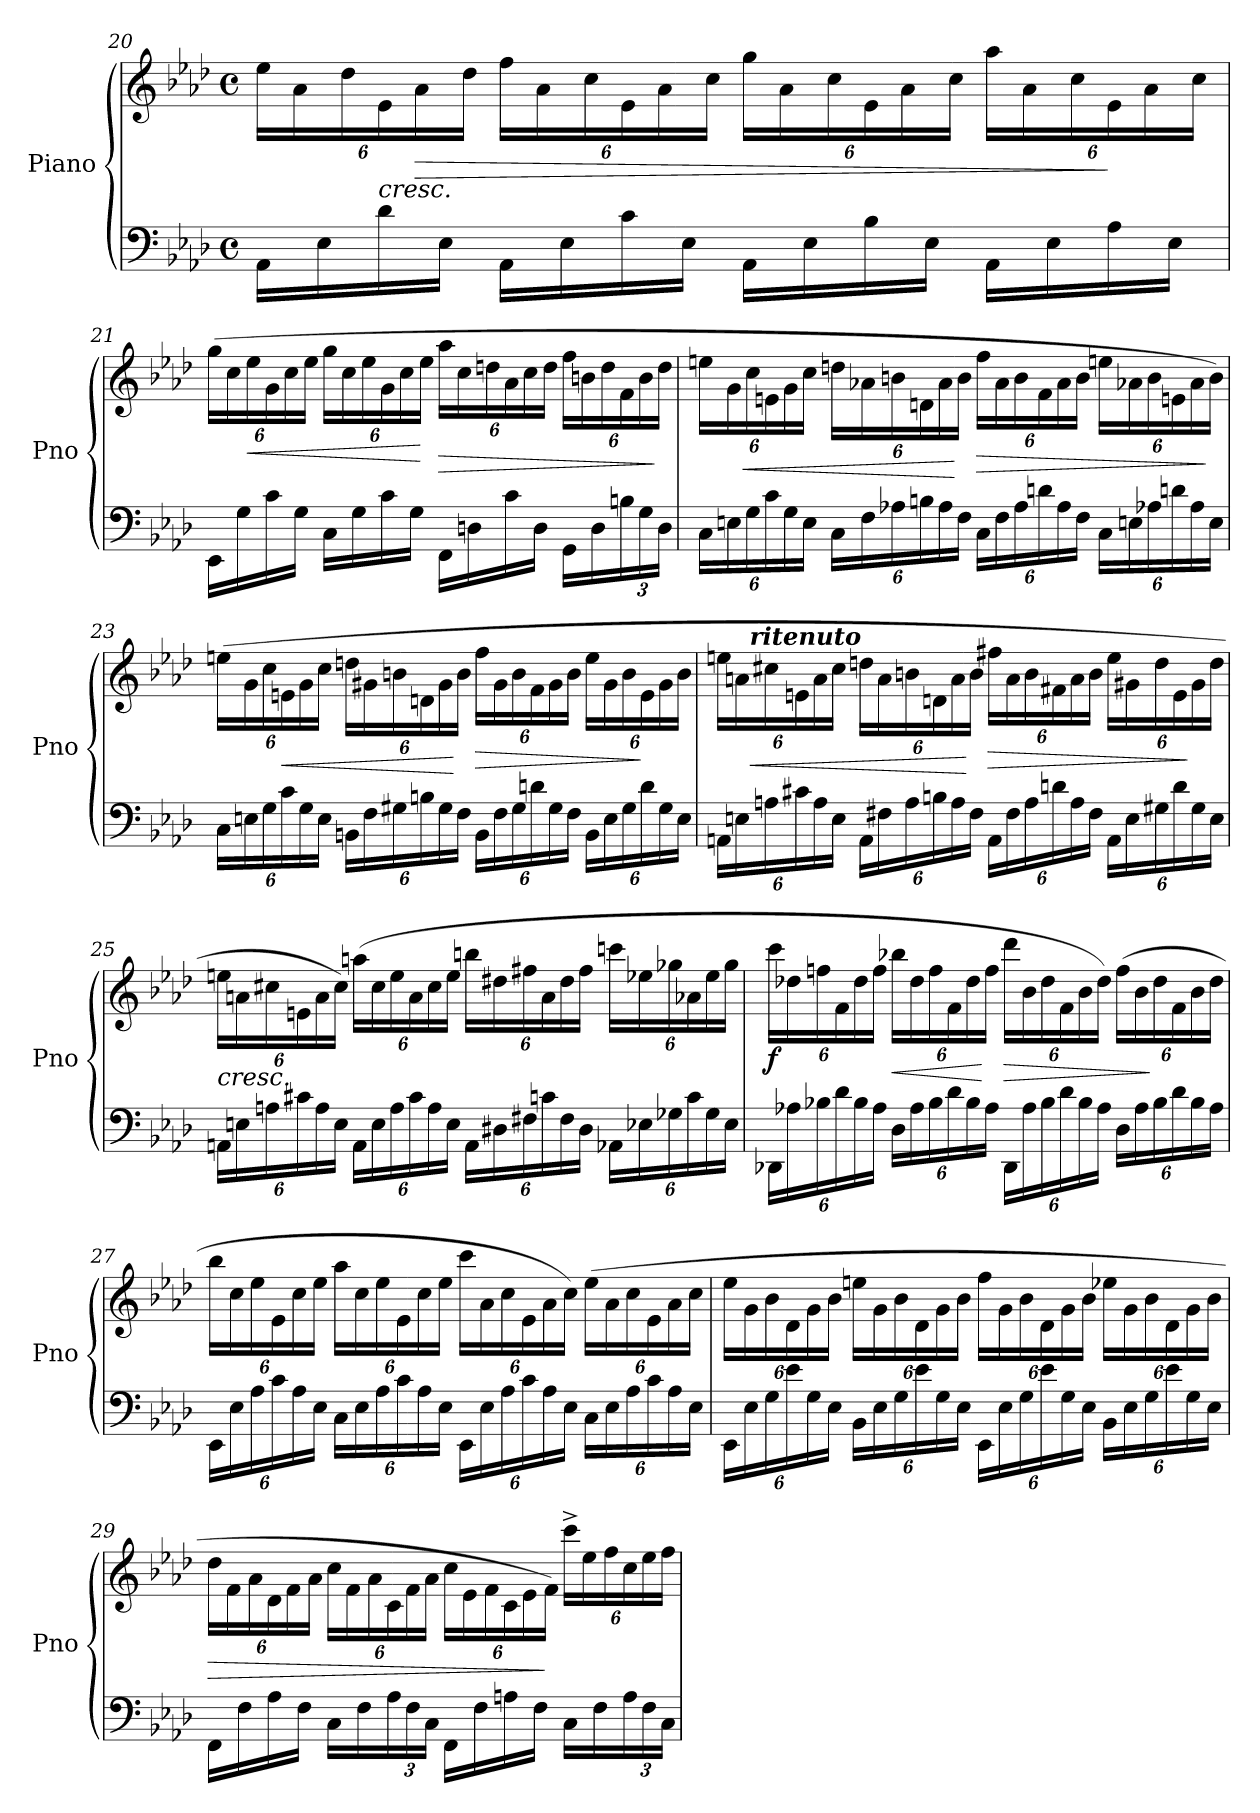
**kern	**kern	**dynam
*part1	*part1	*part1
*staff2	*staff1	*staff1/2
*I"Piano	*	*
*I'Pno	*	*
!!LO:LB:g=z
*clefF4	*clefG2	*
*k[b-e-a-d-]	*k[b-e-a-d-]	*
*M4/4	*M4/4	*
*met(c)	*met(c)	*
*	*Xbrackettup	*
=20	=20	=20
16AA-\LL	24ee-\LL	.
.	24a-\	.
16E-\	.	.
.	24dd-\	.
!	!	!LO:HP:b
16d-\	24e-\	<
!	!	!LO:HP:b
.	24a-\	>
16E-\JJ	.	.
.	24dd-\JJ	.
16AA-\LL	24ff\LL	.
.	24a-\	.
16E-\	.	.
.	24cc\	.
16c\	24e-\	.
.	24a-\	.
16E-\JJ	.	.
.	24cc\JJ	.
16AA-\LL	24gg\LL	.
.	24a-\	.
16E-\	.	.
.	24cc\	.
16B-\	24e-\	.
.	24a-\	.
16E-\JJ	.	.
.	24cc\JJ	[
16AA-\LL	24aa-\LL	.
.	24a-\	.
16E-\	.	.
.	24cc\	.
16A-\	24e-\	]
.	24a-\	.
16E-\JJ	.	.
.	24cc\JJ	.
!!LO:LB:g=z
=21	=21	=21
16EE-\LL	(>24gg\LL	.
.	24cc\	.
16G\	.	.
!	!	!LO:HP:b
.	24ee-\	<
16c\	24g\	.
.	24cc\	.
16G\JJ	.	.
.	24ee-\JJ	.
16C\LL	24gg\LL	.
.	24cc\	.
16G\	.	.
.	24ee-\	.
16c\	24g\	.
.	24cc\	.
16G\JJ	.	.
.	24ee-\JJ	[
!	!	!LO:HP:b
16FF\LL	24aa-\LL	>
.	24cc\	.
16Dn\	.	.
.	24ddn\	.
16c\	24a-\	.
.	24cc\	.
16D\JJ	.	.
.	24dd\JJ	.
16GG\LL	24ff\LL	.
.	24bn\	.
16D\	.	.
.	24dd\	.
*Xbrackettup	*	*
24Bn\	24f\	.
24G\	24b\	.
24D\JJ	24dd\JJ	]
!!LO:LB:g=z
=22	=22	=22
24C\LL	24een\LL	.
24En\	24g\	.
!	!	!LO:HP:b
24G\	24cc\	<
24c\	24en\	.
24G\	24g\	.
24E\JJ	24cc\JJ	.
24C\LL	24ddn\LL	.
24F\	24a-X\	.
24A-X\	24bn\	.
24Bn\	24dn\	.
24A-\	24a-\	.
24F\JJ	24b\JJ	[
!	!	!LO:HP:b
24C\LL	24ff\LL	>
24F\	24a-\	.
24A-\	24b\	.
24dn\	24f\	.
24A-\	24a-\	.
24F\JJ	24b\JJ	.
24C\LL	24een\LL	.
24En\	24a-X\	.
24A-X\	24b\	.
24dn\	24en\	.
24A-\	24a-\	.
24E\JJ	24b\JJ)	]
!!LO:PB:g=z
=23	=23	=23
24C\LL	(>24een\LL	.
24En\	24g\	.
24G\	24cc\	.
!	!	!LO:HP:b
24c\	24en\	<
24G\	24g\	.
24E\JJ	24cc\JJ	.
24BBn\LL	24ddn\LL	.
24F\	24g#X\	.
24G#X\	24bn\	.
24Bn\	24dn\	.
24G#\	24g#\	.
24F\JJ	24b\JJ	[
!	!	!LO:HP:b
24BB\LL	24ff\LL	>
24F\	24g#\	.
24G#\	24b\	.
24dn\	24f\	.
24G#\	24g#\	.
24F\JJ	24b\JJ	.
24BB\LL	24ee\LL	.
24E\	24g#\	.
24G#\	24b\	.
24d\	24e\	]
24G#\	24g#\	.
24E\JJ	24b\JJ	.
!!LO:LB:g=z
=24	=24	=24
24AAn\LL	24een\LL	.
24En\	24an\	.
!	!LO:TX:a:Bi:t=ritenuto	!
!	!	!LO:HP:b
24An\	24cc#X\	<
24c#X\	24en\	.
24A\	24a\	.
24E\JJ	24cc#\JJ	.
24AA\LL	24ddn\LL	.
24F#X\	24a\	.
24A\	24bn\	.
24Bn\	24dn\	.
24A\	24a\	.
24F#\JJ	24b\JJ	[
!	!	!LO:HP:b
24AA\LL	24ff#X\LL	>
24F#\	24a\	.
24A\	24b\	.
24dn\	24f#X\	.
24A\	24a\	.
24F#\JJ	24b\JJ	.
24AA\LL	24ee\LL	.
24E\	24g#X\	.
24G#X\	24dd\	.
24d\	24e\	.
24G#\	24g#\	]
24E\JJ	24dd\JJ	.
!!LO:LB:g=z
=25	=25	=25
!	!	!LO:HP:b
24AAn\LL	24een\LL	<
24En\	24an\	.
24An\	24cc#X\	.
24c#X\	24en\	.
24A\	24a\	.
24E\JJ	24cc#\JJ)	.
24AA\LL	(>24aan\LL	.
24E\	24cc#\	.
24A\	24ee\	.
24c#\	24a\	.
24A\	24cc#\	.
24E\JJ	24ee\JJ	.
24AA\LL	24bbn\LL	.
24D#X\	24dd#X\	.
24F#X\	24ff#X\	.
!	!	!LO:DY:b
24cn\	24a\	other-dynamics
24F#\	24dd#\	.
24D#\JJ	24ff#\JJ	.
24AA-X\LL	24cccn\LL	.
24E-X\	24ee-X\	.
24G-X\	24gg-X\	.
24c\	24a-X\	.
24G-\	24ee-\	.
24E-\JJ	24gg-\JJ	[
!!LO:LB:g=z
=26	=26	=26
!	!	!LO:DY:b
24DD-X/LL	24ccc\LL	f
24A-X\	24dd-X\	.
24B-X\	24ffn\	.
24d-\	24f\	.
24B-\	24dd-\	.
24A-\JJ	24ff\JJ	.
!	!	!LO:HP:b
24D-\LL	24bb-X\LL	<
24A-\	24dd-\	.
24B-\	24ff\	.
24d-\	24f\	.
24B-\	24dd-\	.
24A-\JJ	24ff\JJ	[
!	!	!LO:HP:b
24DD-/LL	24ddd-\LL	>
24A-\	24b-\	.
24B-\	24dd-\	.
24d-\	24f\	.
24B-\	24b-\	.
24A-\JJ	24dd-\JJ)	.
24D-\LL	(>24ff\LL	.
24A-\	24b-\	.
24B-\	24dd-\	]
24d-\	24f\	.
24B-\	24b-\	.
24A-\JJ	24dd-\JJ	.
=27	=27	=27
24EE-\LL	24bb-\LL	.
24E-\	24cc\	.
24A-\	24ee-\	.
24c\	24e-\	.
24A-\	24cc\	.
24E-\JJ	24ee-\JJ	.
24C\LL	24aa-\LL	.
24E-\	24cc\	.
24A-\	24ee-\	.
24c\	24e-\	.
24A-\	24cc\	.
24E-\JJ	24ee-\JJ	.
24EE-\LL	24ccc\LL	.
24E-\	24a-\	.
24A-\	24cc\	.
24c\	24e-\	.
24A-\	24a-\	.
24E-\JJ	24cc\JJ)	.
24C\LL	(>24ee-\LL	.
24E-\	24a-\	.
24A-\	24cc\	.
24c\	24e-\	.
24A-\	24a-\	.
24E-\JJ	24cc\JJ	.
!!LO:LB:g=z
=28	=28	=28
24EE-\LL	24ee-\LL	.
24E-\	24g\	.
24G\	24b-\	.
24e-\	24d-\	.
24G\	24g\	.
24E-\JJ	24b-\JJ	.
24BB-\LL	24een\LL	.
24E-\	24g\	.
24G\	24b-\	.
24e-\	24d-\	.
24G\	24g\	.
24E-\JJ	24b-\JJ	.
24EE-\LL	24ff\LL	.
24E-\	24g\	.
24G\	24b-\	.
24e-\	24d-\	.
24G\	24g\	.
24E-\JJ	24b-\JJ	.
24BB-\LL	24ee-X\LL	.
24E-\	24g\	.
24G\	24b-\	.
24e-\	24d-\	.
24G\	24g\	.
24E-\JJ	24b-\JJ	.
!!LO:PB:g=z
=29	=29	=29
!	!	!LO:HP:b
16FF\LL	24dd-\LL	>
.	24f\	.
16F\	.	.
.	24a-\	.
16A-\	24d-\	.
.	24f\	.
16F\JJ	.	.
.	24a-\JJ	.
16C\LL	24cc\LL	.
.	24f\	.
16F\	.	.
.	24a-\	.
24A-\	24c\	.
24F\	24f\	.
24C\JJ	24a-\JJ	.
16FF\LL	24cc\LL	.
.	24e-\	.
16F\	.	.
.	24f\	.
16An\	24c\	.
.	24e-\	.
16F\JJ	.	.
.	24f\JJ)	]
16C\LL	24ccc^\LL	.
.	24ee-\	.
16F\	.	.
.	24ff\	.
24A\	24cc\	.
24F\	24ee-\	.
24C\JJ	24ff\JJ	.
=	=	=
*-	*-	*-
